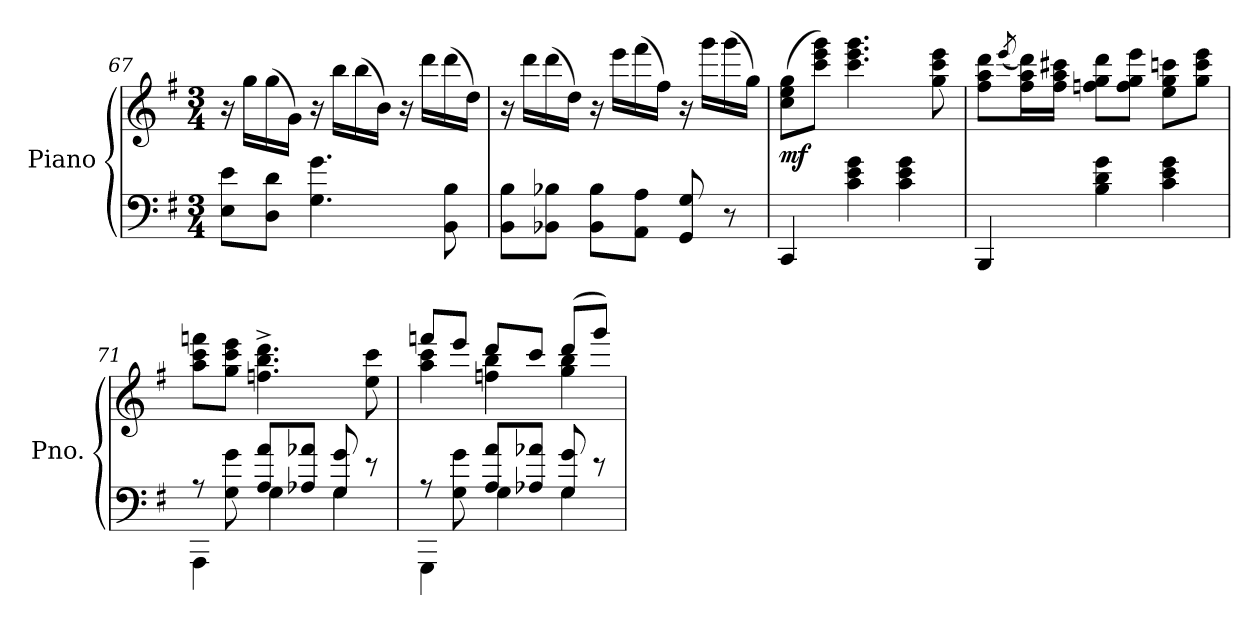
**kern	**kern	**dynam
*part1	*part1	*part1
*staff2	*staff1	*staff1/2
*I"Piano	*	*
*I'Pno.	*	*
!!LO:PB:g=z
*clefF4	*clefG2	*
*k[f#]	*k[f#]	*
*M3/4	*M3/4	*
=67	=67	=67
8E\ 8e\L	16r	.
.	16gg\LL	.
8D\ 8d\J	(>16gg\	.
.	16g\JJ)	.
4.G\ 4.g\	16r	.
.	16bb\LL	.
.	(>16bb\	.
.	16b\JJ)	.
.	16r	.
.	16ddd\LL	.
8BB\ 8B\	(>16ddd\	.
.	16dd\JJ)	.
=68	=68	=68
8BB\ 8B\L	16r	.
.	16ddd\LL	.
8BB-X\ 8B-X\J	(>16ddd\	.
.	16dd\JJ)	.
8BB-\ 8B-\L	16r	.
.	16eee\LL	.
8AA\ 8A\J	(>16fff#\	.
.	16ff#\JJ)	.
8GG/ 8G/	16r	.
.	16ggg\LL	.
8r	(>16ggg\	.
.	16gg\JJ)	.
=69	=69	=69
!	!	!LO:DY:b
4CC/	(>8cc\ 8ee\ 8gg\L	mf
.	8ccc\ 8eee\ 8ggg\J)	.
4c\ 4e\ 4g\	4.ccc\ 4.eee\ 4.ggg\	.
4c\ 4e\ 4g\	.	.
.	8gg\ 8ccc\ 8eee\	.
=70	=70	=70
4BBB/	8ff#\ 8aa\ 8ddd\L	.
.	(>8qeee/	.
.	16ff#\ 16aa\ 16ddd\L)	.
.	16ff#\ 16aa\ 16ccc#X\JJ	.
4B\ 4d\ 4g\	8ffn\ 8gg\ 8ddd\L	.
.	8ff\ 8gg\ 8eee\J	.
4c\ 4e\ 4g\	8ee\ 8gg\ 8cccn\L	.
.	8gg\ 8ccc\ 8eee\J	.
=71	=71	=71
*^	*	*
8r	4AAA\	8aa\ 8ccc\ 8fffn\L	.
8G\ 8g\	.	8gg\ 8ccc\ 8eee\J	.
8A/ 8a/L	4G\	4.ffn\^ 4.bb\^ 4.ddd\^	.
8A-X/ 8a-X/J	.	.	.
8G/ 8g/	4G\	.	.
8r	.	8ee\ 8ccc\	.
!!LO:LB:g=z
=72	=72	=72	=72
*	*	*^	*
8r	4GGG\	8fffn/L	4aa\ 4ccc\	.
8G\ 8g\	.	8eee/J	.	.
8A/ 8a/L	4G\	8ddd/L	4ffn\ 4bb\	.
8A-X/ 8a-X/J	.	8ccc/J	.	.
8G/ 8g/	4G\	(>8ddd/L	4gg\ 4bb\	.
8r	.	8ggg/J)	.	.
*v	*v	*	*	*
*	*v	*v	*
=	=	=
*-	*-	*-
